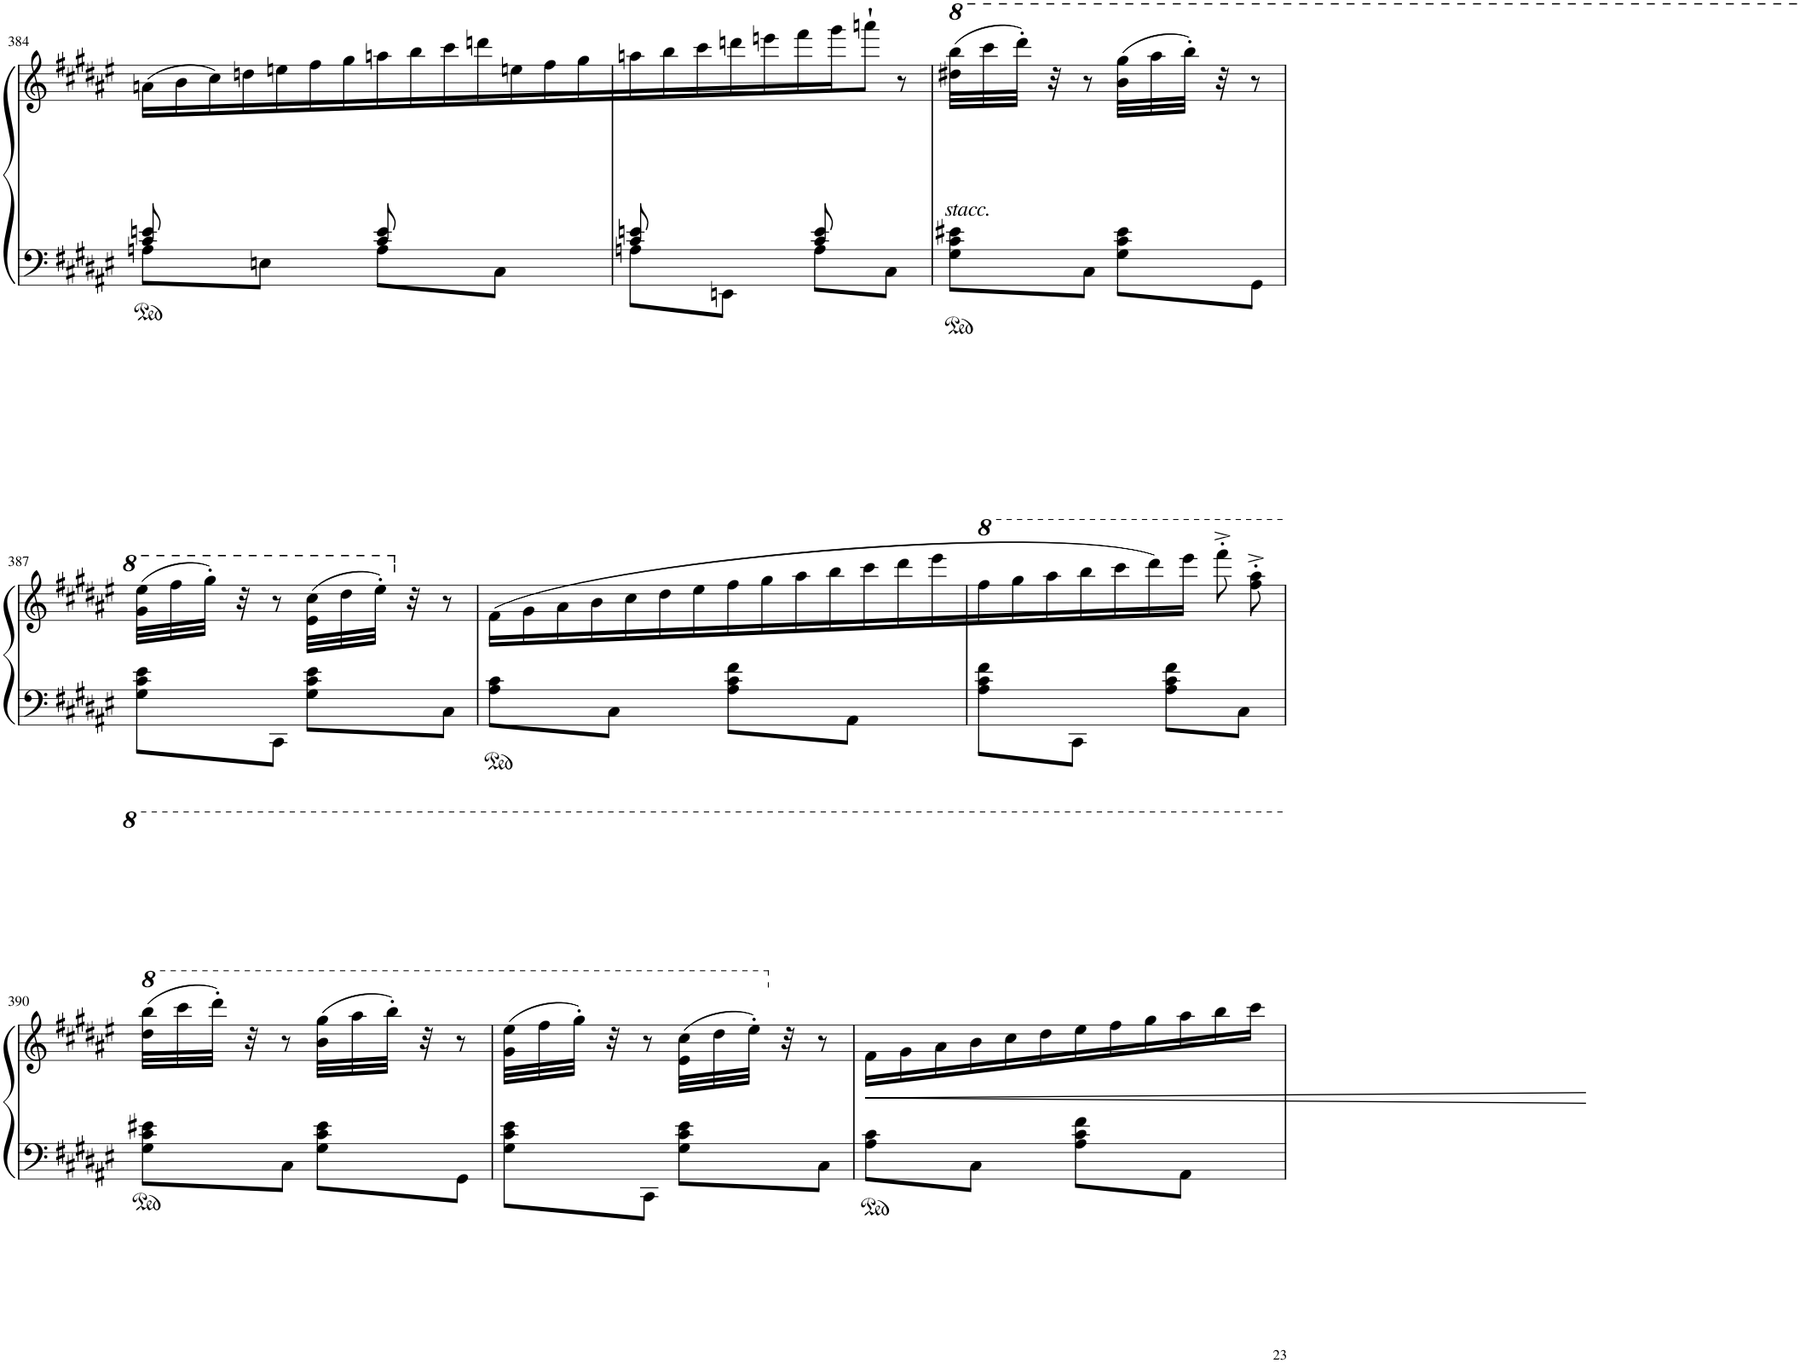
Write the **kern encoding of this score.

**kern	**kern	**dynam
*part1	*part1	*part1
*staff2	*staff1	*staff1/2
*I"Piano	*	*
*I'Pno	*	*
!!LO:PB:g=z
*clefF4	*clefG2	*
*k[f#c#g#d#a#e#]	*k[f#c#g#d#a#e#]	*
*M2/4	*M2/4	*
=384	=384	=384
*^	*	*
*	*	*Xtuplet	*
8An\L	8c#/' 8en/'	(28an\LL	.
.	.	28b\	.
.	.	28cc#\)	.
.	.	28ddn\	.
8En'\J	8ryy	.	.
.	.	28een\	.
.	.	28ff#\	.
.	.	28gg#\	.
8A\L	8c#/' 8e/'	28aan\	.
.	.	28bb\	.
.	.	28ccc#\	.
.	.	28dddn\	.
8C#'\J	8ryy	.	.
.	.	28eeen\	.
.	.	28fff#\	.
.	.	28ggg#\	.
=385	=385	=385	=385
8An\L	8c#/' 8en/'	22aaan\	.
.	.	22bbb\	.
.	.	22cccc#\	.
8EEn'\J	8ryy	.	.
.	.	22ddddn\	.
.	.	22eeeen\	.
.	.	22ffff#\	.
8A\L	8c#/' 8e/'	.	.
.	.	22gggg#\J	.
.	.	11aaaan`\J	.
8C#'\J	8ryy	.	.
.	.	11r	.
*v	*v	*	*
=386	=386	=386
*	*8va	*
!	!LO:TX:b:i:t=stacc.	!
8G#\' 8c#\' 8e#X\'L	(32ddd#X\ 32bbb\LLL	.
.	32cccc#\	.
.	32dddd#'\JJJ)	.
.	32r	.
8C#'\J	8r	.
8G#\' 8c#\' 8e#\'L	(32bb\ 32ggg#\LLL	.
.	32aaa#\	.
.	32bbb'\JJJ)	.
.	32r	.
8GG#'\J	8r	.
!!LO:LB:g=z
=387	=387	=387
8G#\' 8c#\' 8e#\'L	(32gg#\ 32eee#\LLL	.
.	32fff#\	.
.	32ggg#'\JJJ)	.
.	32r	.
8CC#'\J	8r	.
8G#\' 8c#\' 8e#\'L	(32ee#\ 32ccc#\LLL	.
.	32ddd#\	.
.	32eee#'\JJJ)	.
*	*X8va	*
.	32r	.
8C#'\J	8r	.
=388	=388	=388
8A#\' 8c#\'L	(28f#\LL	.
.	28g#\	.
.	28a#\	.
.	28b\	.
8C#'\J	.	.
.	28cc#\	.
.	28dd#\	.
.	28ee#\	.
8A#\' 8c#\' 8f#\'L	28ff#\	.
.	28gg#\	.
.	28aa#\	.
.	28bb\	.
8AA#'\J	.	.
.	28ccc#\	.
.	28ddd#\	.
.	28eee#\	.
=389	=389	=389
8A#\' 8c#\' 8f#\'L	22fff#\	.
.	22ggg#\	.
.	22aaa#\	.
8CC#'\J	.	.
.	22bbb\	.
.	22cccc#\	.
.	22dddd#\)	.
8A#\' 8c#\' 8f#\'L	.	.
.	22eeee#\JJ	.
.	11ffff#'^\	.
8C#'\J	.	.
.	11fff#\'^ 11aaa#\'^	.
!!LO:LB:g=z
=390	=390	=390
*	*8va	*
8G#\' 8c#\' 8e#X\'L	(32ddd#\ 32bbb\LLL	.
.	32cccc#\	.
.	32dddd#'\JJJ)	.
.	32r	.
8C#'\J	8r	.
8G#\' 8c#\' 8e#\'L	(32bb\ 32ggg#\LLL	.
.	32aaa#\	.
.	32bbb'\JJJ)	.
.	32r	.
8GG#'\J	8r	.
=391	=391	=391
8G#\' 8c#\' 8e#\'L	(32gg#\ 32eee#\LLL	.
.	32fff#\	.
.	32ggg#'\JJJ)	.
.	32r	.
8CC#'\J	8r	.
8G#\' 8c#\' 8e#\'L	(32ee#\ 32ccc#\LLL	.
.	32ddd#\	.
.	32eee#'\JJJ)	.
*	*X8va	*
.	32r	.
8C#'\J	8r	.
=392	=392	=392
!	!	!LO:HP:b
8A#\' 8c#\'L	24f#\LL	<
.	24g#\	.
.	24a#\	.
8C#'\J	24b\	.
.	24cc#\	.
.	24dd#\	.
8A#\' 8c#\' 8f#\'L	24ee#\	.
.	24ff#\	.
.	24gg#\	.
8AA#'\J	24aa#\	.
.	24bb\	.
.	24ccc#\JJ	.
.	.	[
=	=	=
*-	*-	*-
